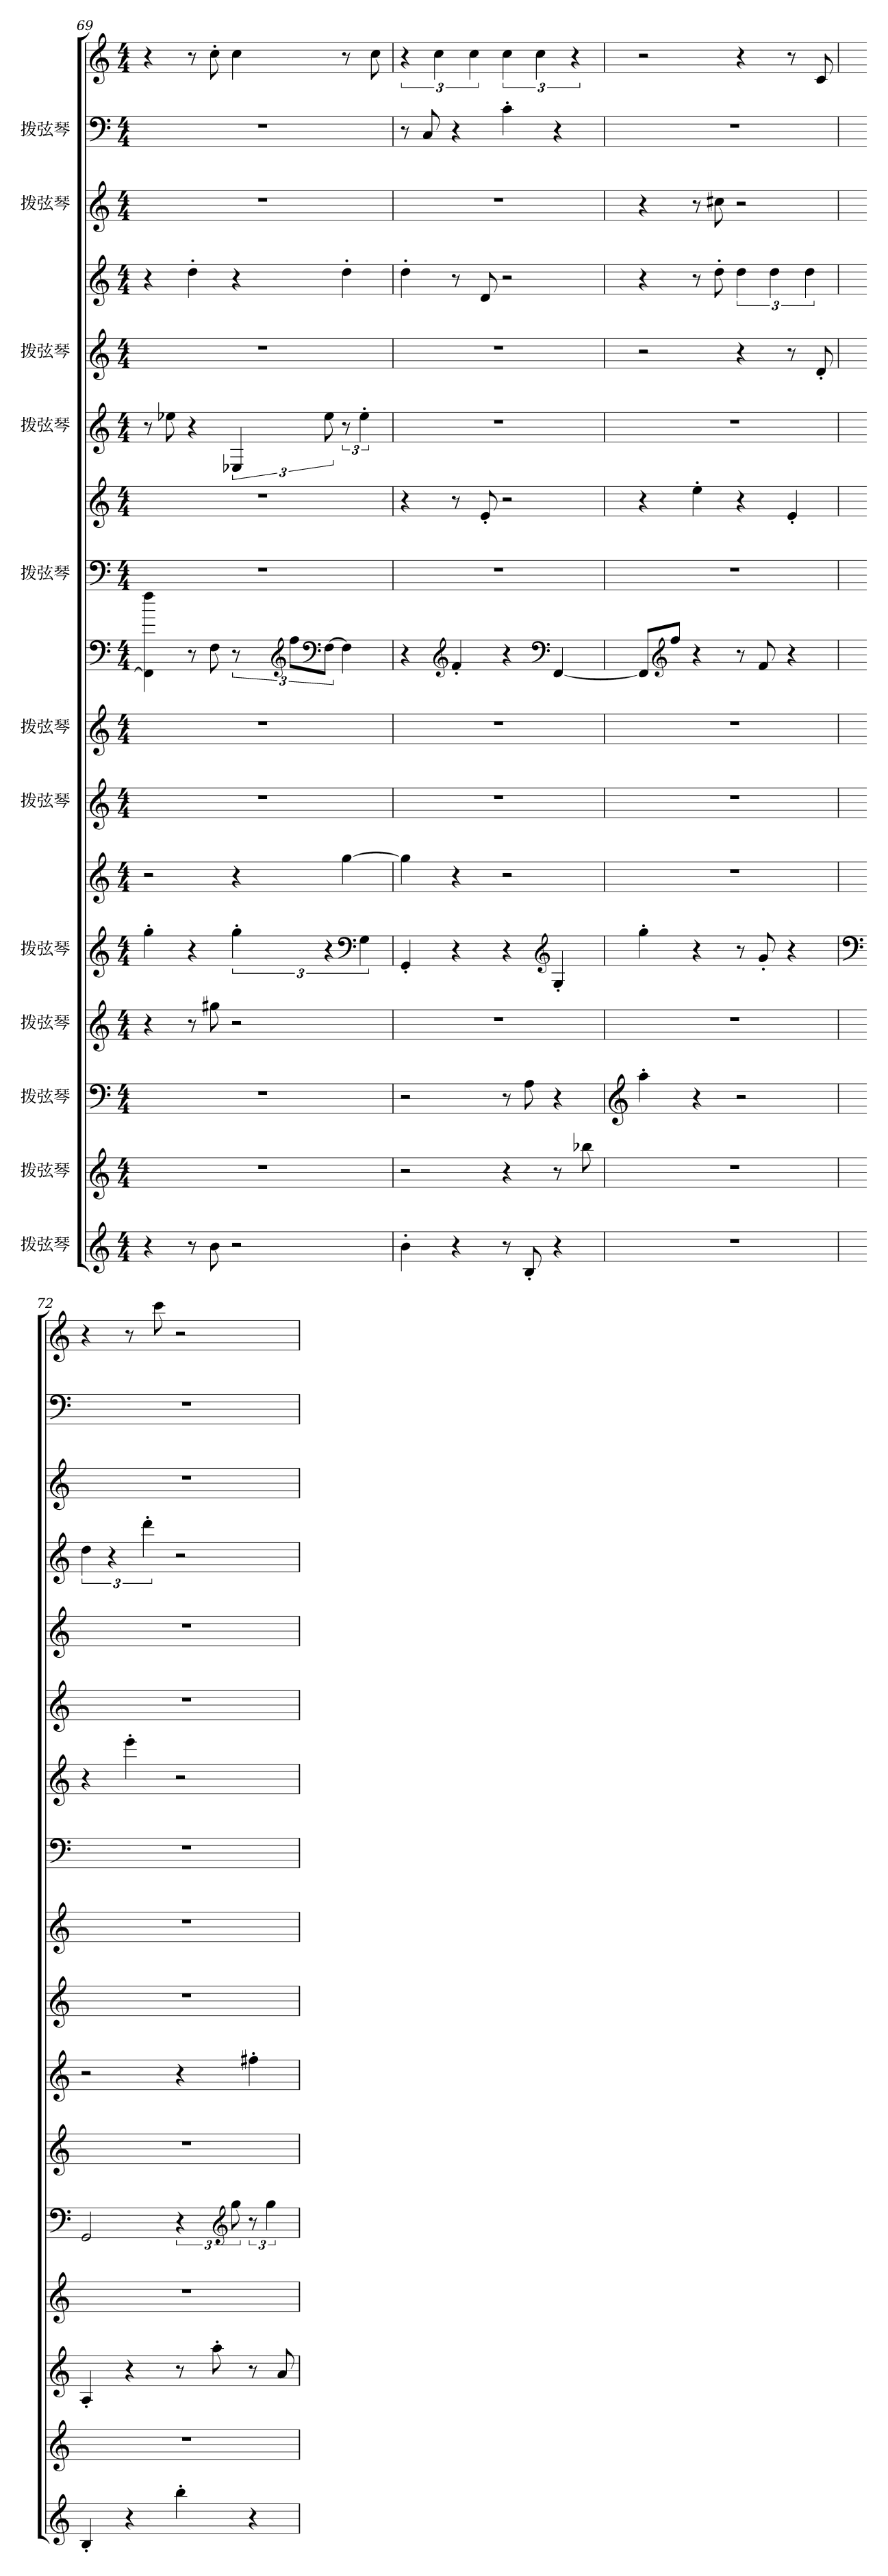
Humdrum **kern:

**kern	**kern	**kern	**kern	**kern	**kern	**kern	**kern	**kern	**kern	**kern	**kern	**kern	**kern	**kern	**kern	**kern
*part12	*part11	*part10	*part9	*part8	*part8	*part7	*part6	*part6	*part5	*part5	*part4	*part3	*part3	*part2	*part1	*part1
*staff17	*staff16	*staff15	*staff14	*staff13	*staff12	*staff11	*staff10	*staff9	*staff8	*staff7	*staff6	*staff5	*staff4	*staff3	*staff2	*staff1
*I"拨弦琴	*I"拨弦琴	*I"拨弦琴	*I"拨弦琴	*I"拨弦琴	*	*I"拨弦琴	*I"拨弦琴	*	*I"拨弦琴	*	*I"拨弦琴	*I"拨弦琴	*	*I"拨弦琴	*I"拨弦琴	*
*clefG2	*clefG2	*clefF4	*clefG2	*clefG2	*clefG2	*clefG2	*clefG2	*clefF4	*clefF4	*clefG2	*clefG2	*clefG2	*clefG2	*clefG2	*clefF4	*clefG2
*k[]	*k[]	*k[]	*k[]	*k[]	*k[]	*k[]	*k[]	*k[]	*k[]	*k[]	*k[]	*k[]	*k[]	*k[]	*k[]	*k[]
*M4/4	*M4/4	*M4/4	*M4/4	*M4/4	*M4/4	*M4/4	*M4/4	*M4/4	*M4/4	*M4/4	*M4/4	*M4/4	*M4/4	*M4/4	*M4/4	*M4/4
=69	=69	=69	=69	=69	=69	=69	=69	=69	=69	=69	=69	=69	=69	=69	=69	=69
4r	1r	1r	4r	4gg'\	2r	1r	1r	4FF\] 4ff\	1r	1r	8r	1r	4r	1r	1r	4r
.	.	.	.	.	.	.	.	.	.	.	8ee-X\	.	.	.	.	.
8r	.	.	8r	4r	.	.	.	8r	.	.	4r	.	4dd'\	.	.	8r
8b\	.	.	8gg#X\	.	.	.	.	8F\	.	.	.	.	.	.	.	8cc'\
2r	.	.	2r	6gg'\	4r	.	.	12r	.	.	6E-X/	.	4r	.	.	4cc\
*	*	*	*	*	*	*	*	*clefG2	*	*	*	*	*	*	*	*
.	.	.	.	.	.	.	.	12ff\L	.	.	.	.	.	.	.	.
*	*	*	*	*	*	*	*	*clefF4	*	*	*	*	*	*	*	*
.	.	.	.	6r	.	.	.	[12F\J	.	.	12ee-\	.	.	.	.	.
.	.	.	.	.	[4gg\	.	.	4F\]	.	.	12r	.	4dd'\	.	.	8r
*	*	*	*	*clefF4	*	*	*	*	*	*	*	*	*	*	*	*
.	.	.	.	6G\	.	.	.	.	.	.	6ee-'\	.	.	.	.	.
.	.	.	.	.	.	.	.	.	.	.	.	.	.	.	.	8cc\
=70	=70	=70	=70	=70	=70	=70	=70	=70	=70	=70	=70	=70	=70	=70	=70	=70
4b'\	2r	2r	1r	4GG'/	4gg\]	1r	1r	4r	1r	4r	1r	1r	4dd'\	1r	8r	6r
.	.	.	.	.	.	.	.	.	.	.	.	.	.	.	8C/	.
.	.	.	.	.	.	.	.	.	.	.	.	.	.	.	.	6cc\
*	*	*	*	*	*	*	*	*clefG2	*	*	*	*	*	*	*	*
4r	.	.	.	4r	4r	.	.	4f'/	.	8r	.	.	8r	.	4r	.
.	.	.	.	.	.	.	.	.	.	.	.	.	.	.	.	6cc\
.	.	.	.	.	.	.	.	.	.	8e'/	.	.	8d/	.	.	.
8r	4r	8r	.	4r	2r	.	.	4r	.	2r	.	.	2r	.	4c'\	6cc\
8B'/	.	8A\	.	.	.	.	.	.	.	.	.	.	.	.	.	.
.	.	.	.	.	.	.	.	.	.	.	.	.	.	.	.	6cc\
*	*	*	*	*clefG2	*	*	*	*clefF4	*	*	*	*	*	*	*	*
4r	8r	4r	.	4G'/	.	.	.	[4FF/	.	.	.	.	.	.	4r	.
.	.	.	.	.	.	.	.	.	.	.	.	.	.	.	.	6r
.	8bb-X\	.	.	.	.	.	.	.	.	.	.	.	.	.	.	.
!!LO:PB:g=z
=71	=71	=71	=71	=71	=71	=71	=71	=71	=71	=71	=71	=71	=71	=71	=71	=71
*	*	*clefG2	*	*	*	*	*	*	*	*	*	*	*	*	*	*
1r	1r	4aa'\	1r	4gg'\	1r	1r	1r	8FF/L]	1r	4r	1r	2r	4r	4r	1r	2r
*	*	*	*	*	*	*	*	*clefG2	*	*	*	*	*	*	*	*
.	.	.	.	.	.	.	.	8ff/J	.	.	.	.	.	.	.	.
.	.	4r	.	4r	.	.	.	4r	.	4ee'\	.	.	8r	8r	.	.
.	.	.	.	.	.	.	.	.	.	.	.	.	8dd'\	8cc#X\	.	.
.	.	2r	.	8r	.	.	.	8r	.	4r	.	4r	6dd\	2r	.	4r
.	.	.	.	8g'/	.	.	.	8f/	.	.	.	.	.	.	.	.
.	.	.	.	.	.	.	.	.	.	.	.	.	6dd\	.	.	.
.	.	.	.	4r	.	.	.	4r	.	4e'/	.	8r	.	.	.	8r
.	.	.	.	.	.	.	.	.	.	.	.	.	6dd\	.	.	.
.	.	.	.	.	.	.	.	.	.	.	.	8d'/	.	.	.	8c/
=72	=72	=72	=72	=72	=72	=72	=72	=72	=72	=72	=72	=72	=72	=72	=72	=72
*	*	*	*	*clefF4	*	*	*	*	*	*	*	*	*	*	*	*
4B'/	1r	4A'/	1r	2GG/	1r	2r	1r	1r	1r	4r	1r	1r	6dd\	1r	1r	4r
.	.	.	.	.	.	.	.	.	.	.	.	.	6r	.	.	.
4r	.	4r	.	.	.	.	.	.	.	4eee'\	.	.	.	.	.	8r
.	.	.	.	.	.	.	.	.	.	.	.	.	6ddd'\	.	.	.
.	.	.	.	.	.	.	.	.	.	.	.	.	.	.	.	8ccc\
4bb'\	.	8r	.	6r	.	4r	.	.	.	2r	.	.	2r	.	.	2r
.	.	8aa'\	.	.	.	.	.	.	.	.	.	.	.	.	.	.
*	*	*	*	*clefG2	*	*	*	*	*	*	*	*	*	*	*	*
.	.	.	.	12gg\	.	.	.	.	.	.	.	.	.	.	.	.
4r	.	8r	.	12r	.	4ff#X'\	.	.	.	.	.	.	.	.	.	.
.	.	.	.	6gg\	.	.	.	.	.	.	.	.	.	.	.	.
.	.	8a/	.	.	.	.	.	.	.	.	.	.	.	.	.	.
=	=	=	=	=	=	=	=	=	=	=	=	=	=	=	=	=
*-	*-	*-	*-	*-	*-	*-	*-	*-	*-	*-	*-	*-	*-	*-	*-	*-
